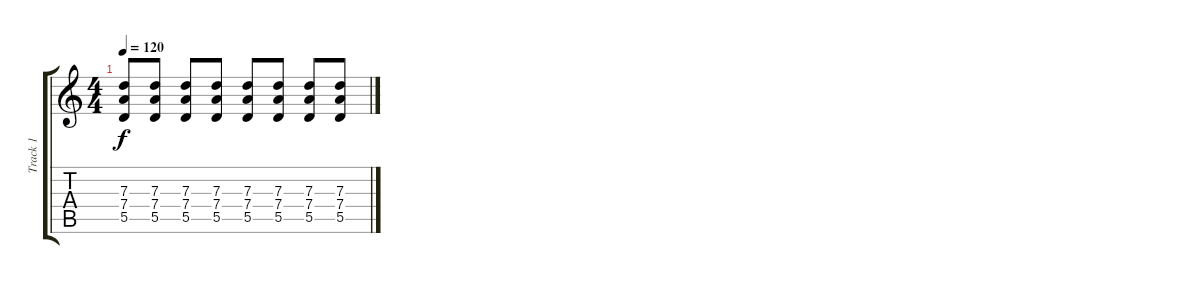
\track ("Track 1" "Track 1") {instrument electricguitarclean}
\staff {score tabs}
\tuning (E4 B3 G3 D3 A2 E2) {hide}
\ts (4 4)
\tempo 120
\clef g2
\ks c
(7.3 7.4 5.5).8{dy f} (7.3 7.4 5.5).8 (7.3 7.4 5.5).8 (7.3 7.4 5.5).8 (7.3 7.4 5.5).8 (7.3 7.4 5.5).8 (7.3 7.4 5.5).8 (7.3 7.4 5.5).8
